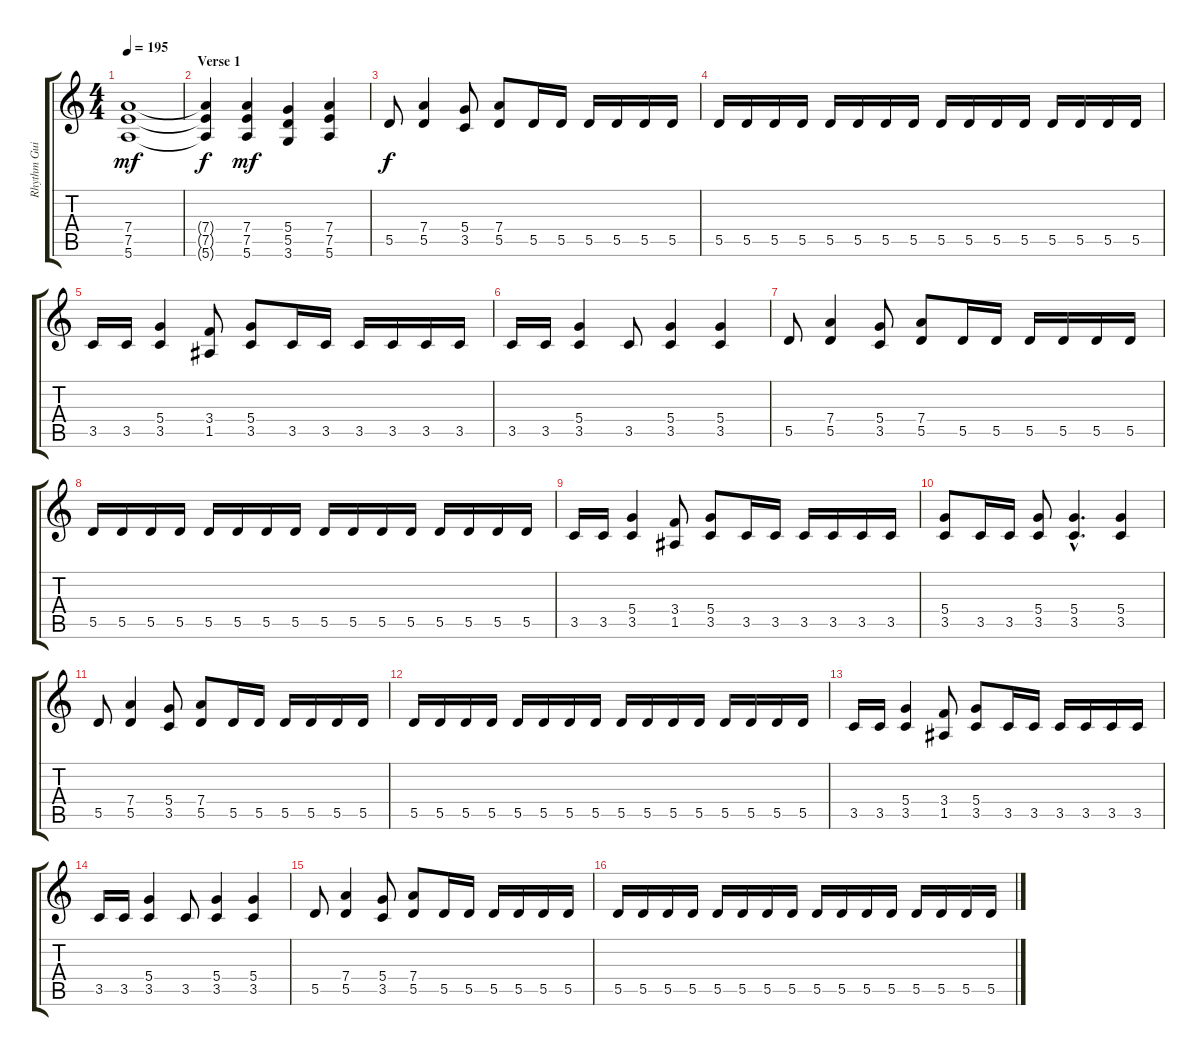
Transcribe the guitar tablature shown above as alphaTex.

\track ("Rhythm Guitar 1" "Rhythm Gui") {instrument distortionguitar}
\staff {score tabs}
\tuning (E4 B3 G3 D3 A2 E2) {hide}
\ts (4 4)
\tempo 195
\clef g2
\ks c
(7.4 7.5 5.6).1{dy mf} |
\section ("" "Verse 1")
(7.4{t} 7.5{t} 5.6{t}).4{dy f} (7.4 7.5 5.6).4{dy mf} (5.4 5.5 3.6).4 (7.4 7.5 5.6).4 |
5.5.8{dy f} (7.4 5.5).4 (5.4 3.5).8 (7.4 5.5).8 5.5.16 5.5.16 5.5.16 5.5.16 5.5.16 5.5.16 |
5.5.16 5.5.16 5.5.16 5.5.16 5.5.16 5.5.16 5.5.16 5.5.16 5.5.16 5.5.16 5.5.16 5.5.16 5.5.16 5.5.16 5.5.16 5.5.16 |
3.5.16 3.5.16 (5.4 3.5).4 (3.4 1.5).8 (5.4 3.5).8 3.5.16 3.5.16 3.5.16 3.5.16 3.5.16 3.5.16 |
3.5.16 3.5.16 (5.4 3.5).4 3.5.8 (5.4 3.5).4 (5.4 3.5).4 |
5.5.8 (7.4 5.5).4 (5.4 3.5).8 (7.4 5.5).8 5.5.16 5.5.16 5.5.16 5.5.16 5.5.16 5.5.16 |
5.5.16 5.5.16 5.5.16 5.5.16 5.5.16 5.5.16 5.5.16 5.5.16 5.5.16 5.5.16 5.5.16 5.5.16 5.5.16 5.5.16 5.5.16 5.5.16 |
3.5.16 3.5.16 (5.4 3.5).4 (3.4 1.5).8 (5.4 3.5).8 3.5.16 3.5.16 3.5.16 3.5.16 3.5.16 3.5.16 |
(5.4 3.5).8 3.5.16 3.5.16 (5.4 3.5).8 (5.4{hac} 3.5{hac}).4{d} (5.4 3.5).4 |
5.5.8 (7.4 5.5).4 (5.4 3.5).8 (7.4 5.5).8 5.5.16 5.5.16 5.5.16 5.5.16 5.5.16 5.5.16 |
5.5.16 5.5.16 5.5.16 5.5.16 5.5.16 5.5.16 5.5.16 5.5.16 5.5.16 5.5.16 5.5.16 5.5.16 5.5.16 5.5.16 5.5.16 5.5.16 |
3.5.16 3.5.16 (5.4 3.5).4 (3.4 1.5).8 (5.4 3.5).8 3.5.16 3.5.16 3.5.16 3.5.16 3.5.16 3.5.16 |
3.5.16 3.5.16 (5.4 3.5).4 3.5.8 (5.4 3.5).4 (5.4 3.5).4 |
5.5.8 (7.4 5.5).4 (5.4 3.5).8 (7.4 5.5).8 5.5.16 5.5.16 5.5.16 5.5.16 5.5.16 5.5.16 |
5.5.16 5.5.16 5.5.16 5.5.16 5.5.16 5.5.16 5.5.16 5.5.16 5.5.16 5.5.16 5.5.16 5.5.16 5.5.16 5.5.16 5.5.16 5.5.16
